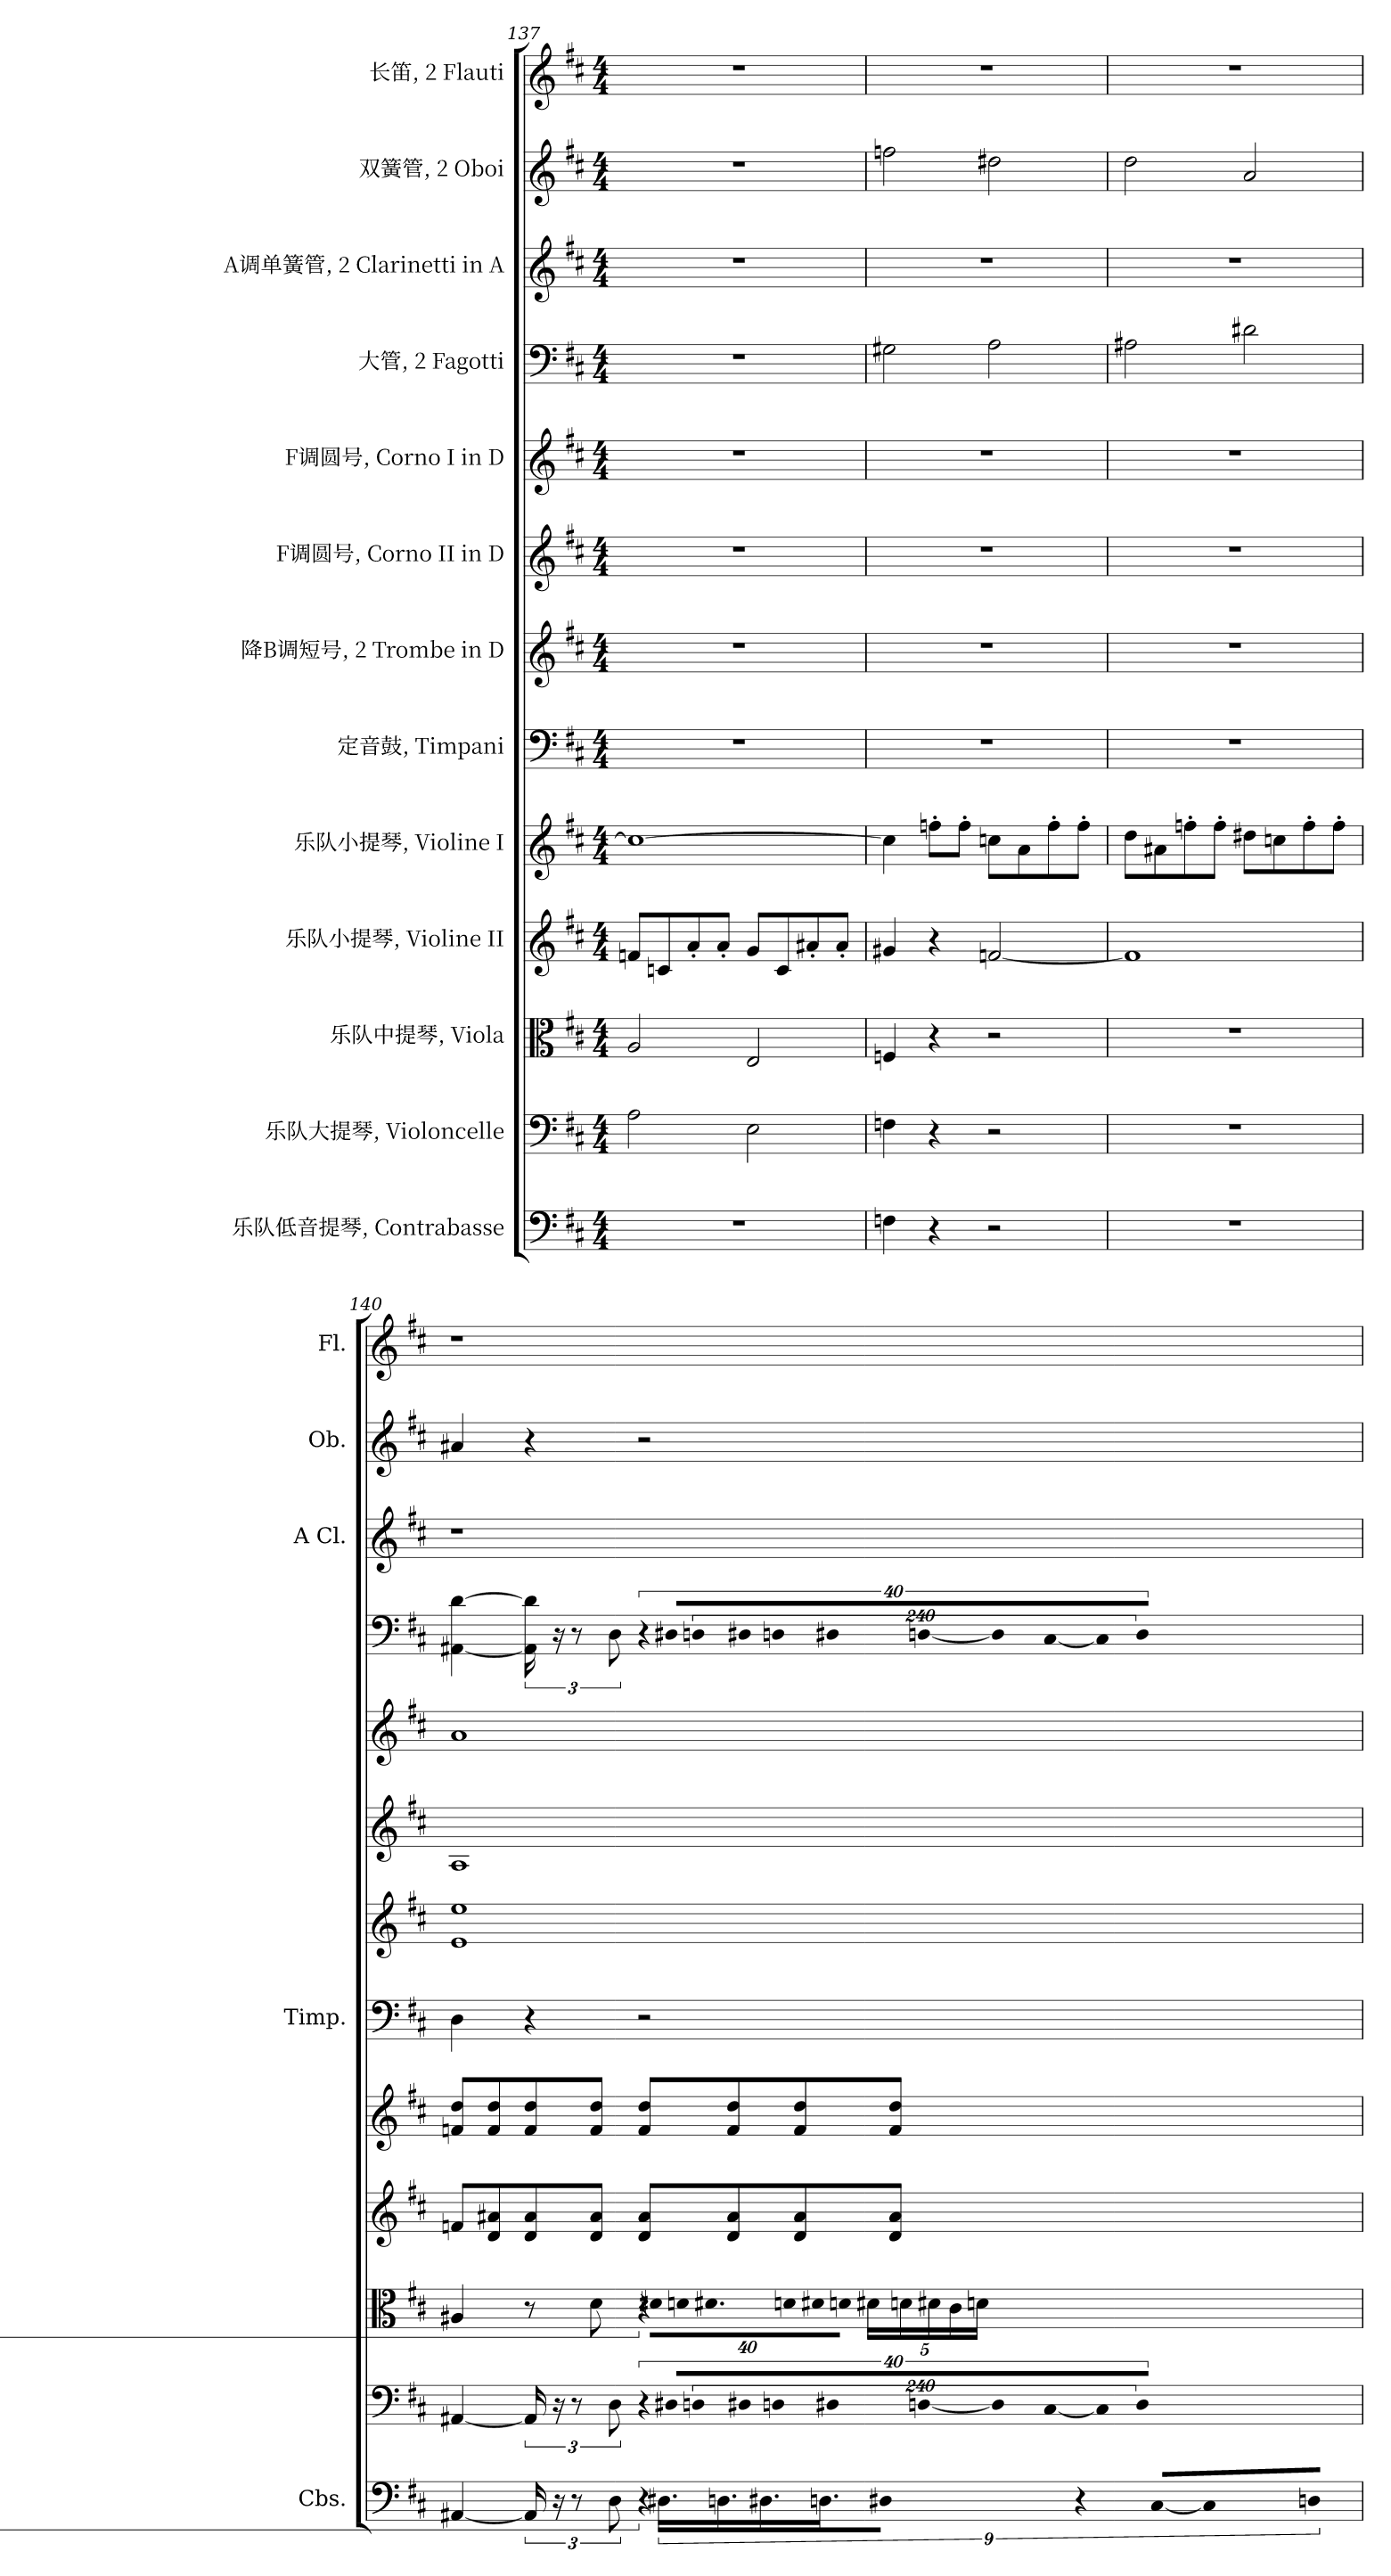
**kern	**kern	**kern	**kern	**kern	**kern	**kern	**kern	**kern	**kern	**kern	**kern	**kern
*part13	*part12	*part11	*part10	*part9	*part8	*part7	*part6	*part5	*part4	*part3	*part2	*part1
*staff13	*staff12	*staff11	*staff10	*staff9	*staff8	*staff7	*staff6	*staff5	*staff4	*staff3	*staff2	*staff1
*I"乐队低音提琴, Contrabasse	*I"乐队大提琴, Violoncelle	*I"乐队中提琴, Viola	*I"乐队小提琴, Violine II	*I"乐队小提琴, Violine I	*I"定音鼓, Timpani	*I"降B调短号, 2 Trombe in D	*I"F调圆号, Corno II in D	*I"F调圆号, Corno I in D	*I"大管, 2 Fagotti	*I"A调单簧管, 2 Clarinetti in A	*I"双簧管, 2 Oboi	*I"长笛, 2 Flauti
*I'Cbs.	*	*	*	*	*I'Timp.	*	*	*	*	*I'A Cl.	*I'Ob.	*I'Fl.
*clefF4	*clefF4	*clefC3	*clefG2	*clefG2	*clefF4	*clefG2	*clefG2	*clefG2	*clefF4	*clefG2	*clefG2	*clefG2
*ITrd7c12	*	*	*	*	*	*ITrd1c2	*ITrd4c7	*ITrd4c7	*	*ITrd2c3	*	*
*k[f#c#]	*k[f#c#]	*k[f#c#]	*k[f#c#]	*k[f#c#]	*k[f#c#]	*k[]	*k[f#]	*k[f#]	*k[f#c#]	*k[f#c#g#d#a#]	*k[f#c#]	*k[f#c#]
*M4/4	*M4/4	*M4/4	*M4/4	*M4/4	*M4/4	*M4/4	*M4/4	*M4/4	*M4/4	*M4/4	*M4/4	*M4/4
*MM278	*MM278	*MM278	*MM278	*MM278	*MM278	*MM278	*MM278	*MM278	*MM278	*MM278	*MM278	*MM278
=137	=137	=137	=137	=137	=137	=137	=137	=137	=137	=137	=137	=137
1r	2A\	2A/	8fn/L	1cc_	1r	1r	1r	1r	1r	1r	1r	1r
.	.	.	8cn/	.	.	.	.	.	.	.	.	.
.	.	.	8a'/	.	.	.	.	.	.	.	.	.
.	.	.	8a'/J	.	.	.	.	.	.	.	.	.
.	2E\	2E/	8g/L	.	.	.	.	.	.	.	.	.
.	.	.	8c/	.	.	.	.	.	.	.	.	.
.	.	.	8a#X'/	.	.	.	.	.	.	.	.	.
.	.	.	8a#'/J	.	.	.	.	.	.	.	.	.
!!LO:PB:g=z
=138	=138	=138	=138	=138	=138	=138	=138	=138	=138	=138	=138	=138
*	*	*	*	*	*	*	*	*	*	*	*	*MM278
4FFn\	4Fn\	4Fn/	4g#X/	4cc\]	1r	1r	1r	1r	2G#X\	1r	2ffn\	1r
4r	4r	4r	4r	8ffn'\L	.	.	.	.	.	.	.	.
.	.	.	.	8ff'\J	.	.	.	.	.	.	.	.
2r	2r	2r	[2fn/	8ccn\L	.	.	.	.	2A\	.	2dd#X\	.
.	.	.	.	8a\	.	.	.	.	.	.	.	.
.	.	.	.	8ff'\	.	.	.	.	.	.	.	.
.	.	.	.	8ff'\J	.	.	.	.	.	.	.	.
=139	=139	=139	=139	=139	=139	=139	=139	=139	=139	=139	=139	=139
*	*	*	*	*	*	*	*	*	*	*	*	*MM278
1r	1r	1r	1f]	8dd\L	1r	1r	1r	1r	2A#X\	1r	2dd\	1r
.	.	.	.	8a#X\	.	.	.	.	.	.	.	.
.	.	.	.	8ffn'\	.	.	.	.	.	.	.	.
.	.	.	.	8ff'\J	.	.	.	.	.	.	.	.
.	.	.	.	8dd#X\L	.	.	.	.	2d#X\	.	2a/	.
.	.	.	.	8ccn\	.	.	.	.	.	.	.	.
.	.	.	.	8ff'\	.	.	.	.	.	.	.	.
.	.	.	.	8ff'\J	.	.	.	.	.	.	.	.
!!LO:PB:g=z
=140	=140	=140	=140	=140	=140	=140	=140	=140	=140	=140	=140	=140
*	*	*	*	*	*	*	*	*	*	*	*	*MM278
[4AAA#X/	[4AA#X/	4A#X/	8fn/L	8fn/ 8dd/L	4D\	1d 1dd	1D	1d	[4AA#X\ [4d\	1r	4a#X/	1r
.	.	.	8d/ 8a#X/	8f/ 8dd/	.	.	.	.	.	.	.	.
24AAA#/]	24AA#/]	8r	8d/ 8a#/	8f/ 8dd/	4r	.	.	.	24AA#\] 24d\]	.	4r	.
24r	24r	.	.	.	.	.	.	.	24r	.	.	.
12r	12r	.	.	.	.	.	.	.	12r	.	.	.
.	.	8d\	8d/ 8a#/J	8f/ 8dd/J	.	.	.	.	.	.	.	.
12DD\	12D\	.	.	.	.	.	.	.	12D\	.	.	.
!LO:N:vis=32	!LO:N:vis=32	!LO:N:vis=64	!	!	!	!	!	!	!LO:N:vis=32	!	!	!
1920%53r	640%23r	960%17r	8d/ 8a#/L	8f/ 8dd/L	2r	.	.	.	640%23r	.	2r	.
!	!	!LO:N:vis=32	!	!	!	!	!	!	!	!	!	!
.	.	640%23d#X\LLL	.	.	.	.	.	.	.	.	.	.
18.DD#X\LL	.	.	.	.	.	.	.	.	.	.	.	.
!	!LO:N:vis=32	!	!	!	!	!	!	!	!LO:N:vis=32	!	!	!
.	640%23D#X/KLL	.	.	.	.	.	.	.	640%23D#X/KLL	.	.	.
!	!	!LO:N:vis=32	!	!	!	!	!	!	!	!	!	!
.	.	640%23dn\	.	.	.	.	.	.	.	.	.	.
!	!LO:N:vis=16	!	!	!	!	!	!	!	!LO:N:vis=16	!	!	!
.	1920%137Dn/	.	.	.	.	.	.	.	1920%137Dn/	.	.	.
!	!	!LO:N:vis=32.	!	!	!	!	!	!	!	!	!	!
.	.	1920%103d#X\	.	.	.	.	.	.	.	.	.	.
18.DDn\	.	.	.	.	.	.	.	.	.	.	.	.
.	.	.	8d/ 8a#/	8f/ 8dd/	.	.	.	.	.	.	.	.
!	!LO:N:vis=16	!LO:N:vis=32	!	!	!	!	!	!	!LO:N:vis=16	!	!	!
.	1920%137D#X/	640%23dn\	.	.	.	.	.	.	1920%137D#X/	.	.	.
!	!	!LO:N:vis=32	!	!	!	!	!	!	!	!	!	!
.	.	640%23d#X\	.	.	.	.	.	.	.	.	.	.
18.DD#X\	.	.	.	.	.	.	.	.	.	.	.	.
!	!LO:N:vis=16	!	!	!	!	!	!	!	!LO:N:vis=16	!	!	!
.	1920%137Dn/	.	.	.	.	.	.	.	1920%137Dn/	.	.	.
!	!	!LO:N:vis=32	!	!	!	!	!	!	!	!	!	!
.	.	640%23dn\JJJ	.	.	.	.	.	.	.	.	.	.
.	.	.	8d/ 8a#/	8f/ 8dd/	.	.	.	.	.	.	.	.
*	*	*Xbrackettup	*	*	*	*	*	*	*	*	*	*
.	.	20d#X\LL	.	.	.	.	.	.	.	.	.	.
18.DDn\	.	.	.	.	.	.	.	.	.	.	.	.
!	!LO:N:vis=32	!	!	!	!	!	!	!	!LO:N:vis=32	!	!	!
.	640%23D#X/L	.	.	.	.	.	.	.	640%23D#X/L	.	.	.
.	.	20dn\	.	.	.	.	.	.	.	.	.	.
!	!LO:N:vis=32	!	!	!	!	!	!	!	!LO:N:vis=32	!	!	!
.	[640%23Dn/	.	.	.	.	.	.	.	[640%23Dn/	.	.	.
.	.	20d#X\	.	.	.	.	.	.	.	.	.	.
!	!LO:N:vis=32	!	!	!	!	!	!	!	!LO:N:vis=32	!	!	!
.	640%23D/]	.	.	.	.	.	.	.	640%23D/]	.	.	.
!LO:N:vis=32	!	!	!	!	!	!	!	!	!	!	!	!
1920%53DD#X\JJk	.	.	.	.	.	.	.	.	.	.	.	.
.	.	.	8d/ 8a#/J	8f/ 8dd/J	.	.	.	.	.	.	.	.
1920ryy	.	.	.	.	.	.	.	.	.	.	.	.
!LO:N:vis=32	!	!	!	!	!	!	!	!	!	!	!	!
1920%53r	.	.	.	.	.	.	.	.	.	.	.	.
!	!LO:N:vis=32	!	!	!	!	!	!	!	!LO:N:vis=32	!	!	!
.	[640%23C#/	.	.	.	.	.	.	.	[640%23C#/	.	.	.
.	.	20c#\	.	.	.	.	.	.	.	.	.	.
!LO:N:vis=32	!	!	!	!	!	!	!	!	!	!	!	!
[1920%53CC#/LLL	.	.	.	.	.	.	.	.	.	.	.	.
!	!LO:N:vis=32	!	!	!	!	!	!	!	!LO:N:vis=32	!	!	!
.	640%23C#/]	.	.	.	.	.	.	.	640%23C#/]	.	.	.
!LO:N:vis=32	!	!	!	!	!	!	!	!	!	!	!	!
1920%53CC#/]	.	.	.	.	.	.	.	.	.	.	.	.
.	.	20dn\JJ	.	.	.	.	.	.	.	.	.	.
!	!LO:N:vis=32	!	!	!	!	!	!	!	!LO:N:vis=32	!	!	!
.	[640%23D/JJJ	.	.	.	.	.	.	.	[640%23D/JJJ	.	.	.
1920ryy	.	.	.	.	.	.	.	.	.	.	.	.
!LO:N:vis=32	!	!	!	!	!	!	!	!	!	!	!	!
[1920%53DDn/JJJ	.	.	.	.	.	.	.	.	.	.	.	.
640ryy	.	.	640ryy	640ryy	640ryy	640ryy	640ryy	640ryy	.	640ryy	640ryy	640ryy
.	.	1920ryy	.	.	.	.	.	.	.	.	.	.
=	=	=	=	=	=	=	=	=	=	=	=	=
*-	*-	*-	*-	*-	*-	*-	*-	*-	*-	*-	*-	*-
